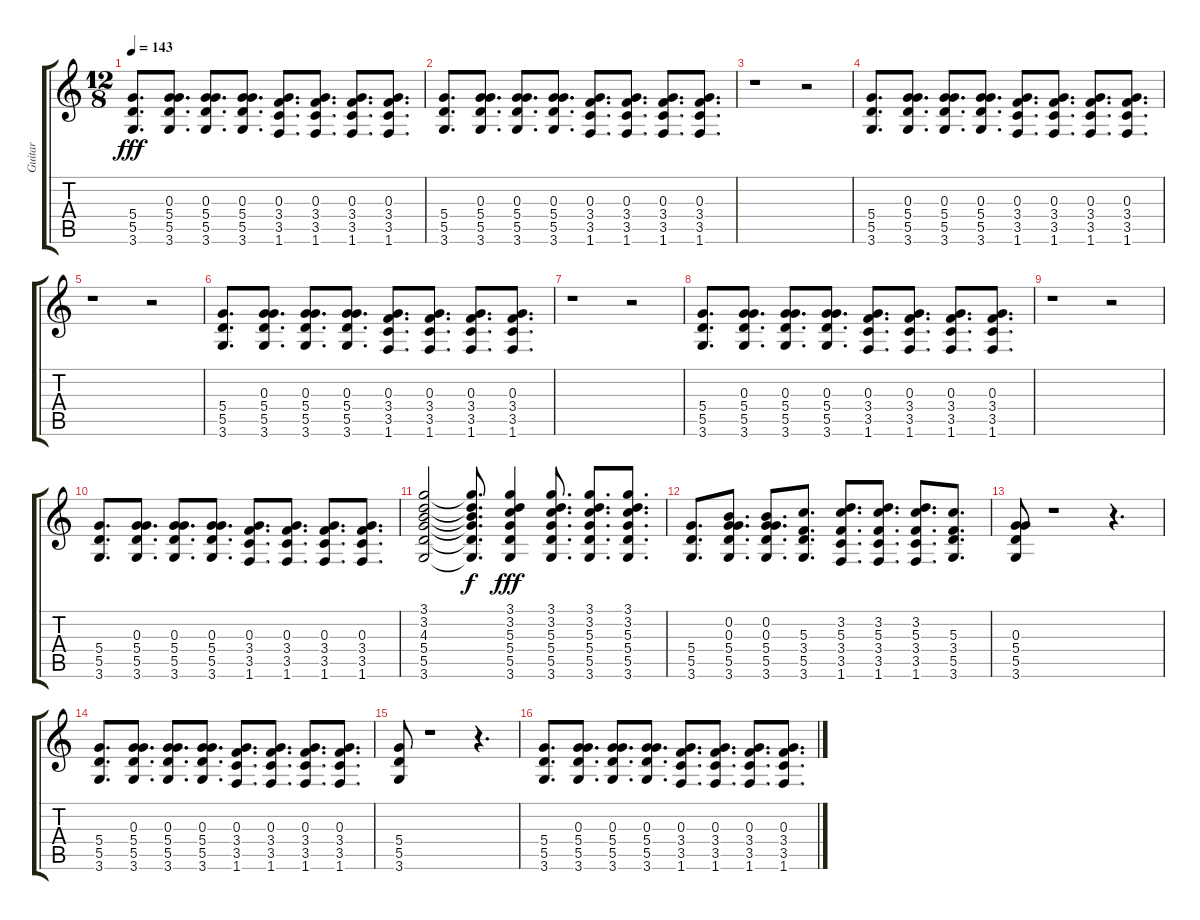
\track ("Guitar" "Guitar") {instrument electricguitarclean}
\staff {score tabs}
\tuning (E4 B3 G3 D3 A2 E2) {hide}
\ts (12 8)
\tempo 143
\clef g2
\ks c
(5.4 5.5 3.6).8{d dy fff instrument electricguitarclean} (0.3 5.4 5.5 3.6).8{d} (0.3 5.4 5.5 3.6).8{d} (0.3 5.4 5.5 3.6).8{d} (0.3 3.4 3.5 1.6).8{d} (0.3 3.4 3.5 1.6).8{d} (0.3 3.4 3.5 1.6).8{d} (0.3 3.4 3.5 1.6).8{d} |
(5.4 5.5 3.6).8{d} (0.3 5.4 5.5 3.6).8{d} (0.3 5.4 5.5 3.6).8{d} (0.3 5.4 5.5 3.6).8{d} (0.3 3.4 3.5 1.6).8{d} (0.3 3.4 3.5 1.6).8{d} (0.3 3.4 3.5 1.6).8{d} (0.3 3.4 3.5 1.6).8{d} |
r.1 r.2 |
(5.4 5.5 3.6).8{d} (0.3 5.4 5.5 3.6).8{d} (0.3 5.4 5.5 3.6).8{d} (0.3 5.4 5.5 3.6).8{d} (0.3 3.4 3.5 1.6).8{d} (0.3 3.4 3.5 1.6).8{d} (0.3 3.4 3.5 1.6).8{d} (0.3 3.4 3.5 1.6).8{d} |
r.1 r.2 |
(5.4 5.5 3.6).8{d} (0.3 5.4 5.5 3.6).8{d} (0.3 5.4 5.5 3.6).8{d} (0.3 5.4 5.5 3.6).8{d} (0.3 3.4 3.5 1.6).8{d} (0.3 3.4 3.5 1.6).8{d} (0.3 3.4 3.5 1.6).8{d} (0.3 3.4 3.5 1.6).8{d} |
r.1 r.2 |
(5.4 5.5 3.6).8{d} (0.3 5.4 5.5 3.6).8{d} (0.3 5.4 5.5 3.6).8{d} (0.3 5.4 5.5 3.6).8{d} (0.3 3.4 3.5 1.6).8{d} (0.3 3.4 3.5 1.6).8{d} (0.3 3.4 3.5 1.6).8{d} (0.3 3.4 3.5 1.6).8{d} |
r.1 r.2 |
(5.4 5.5 3.6).8{d} (0.3 5.4 5.5 3.6).8{d} (0.3 5.4 5.5 3.6).8{d} (0.3 5.4 5.5 3.6).8{d} (0.3 3.4 3.5 1.6).8{d} (0.3 3.4 3.5 1.6).8{d} (0.3 3.4 3.5 1.6).8{d} (0.3 3.4 3.5 1.6).8{d} |
(3.1 3.2 4.3 5.4 5.5 3.6).2 (3.1{t} 3.2{t} 4.3{t} 5.4{t} 5.5{t} 3.6{t}).8{d dy f} (3.1 3.2 5.3 5.4 5.5 3.6).4{dy fff} (3.1 3.2 5.3 5.4 5.5 3.6).8{d} (3.1 3.2 5.3 5.4 5.5 3.6).8{d} (3.1 3.2 5.3 5.4 5.5 3.6).8{d} |
(5.4 5.5 3.6).8{d} (0.2 0.3 5.4 5.5 3.6).8{d} (0.2 0.3 5.4 5.5 3.6).8{d} (5.3 3.4 5.5 3.6).8{d} (3.2 5.3 3.4 3.5 1.6).8{d} (3.2 5.3 3.4 3.5 1.6).8{d} (3.2 5.3 3.4 3.5 1.6).8{d} (5.3 3.4 5.5 3.6).8{d} |
(0.3 5.4 5.5 3.6).8 r.1 r.4{d} |
(5.4 5.5 3.6).8{d} (0.3 5.4 5.5 3.6).8{d} (0.3 5.4 5.5 3.6).8{d} (0.3 5.4 5.5 3.6).8{d} (0.3 3.4 3.5 1.6).8{d} (0.3 3.4 3.5 1.6).8{d} (0.3 3.4 3.5 1.6).8{d} (0.3 3.4 3.5 1.6).8{d} |
(5.4 5.5 3.6).8 r.1 r.4{d} |
(5.4 5.5 3.6).8{d} (0.3 5.4 5.5 3.6).8{d} (0.3 5.4 5.5 3.6).8{d} (0.3 5.4 5.5 3.6).8{d} (0.3 3.4 3.5 1.6).8{d} (0.3 3.4 3.5 1.6).8{d} (0.3 3.4 3.5 1.6).8{d} (0.3 3.4 3.5 1.6).8{d}
